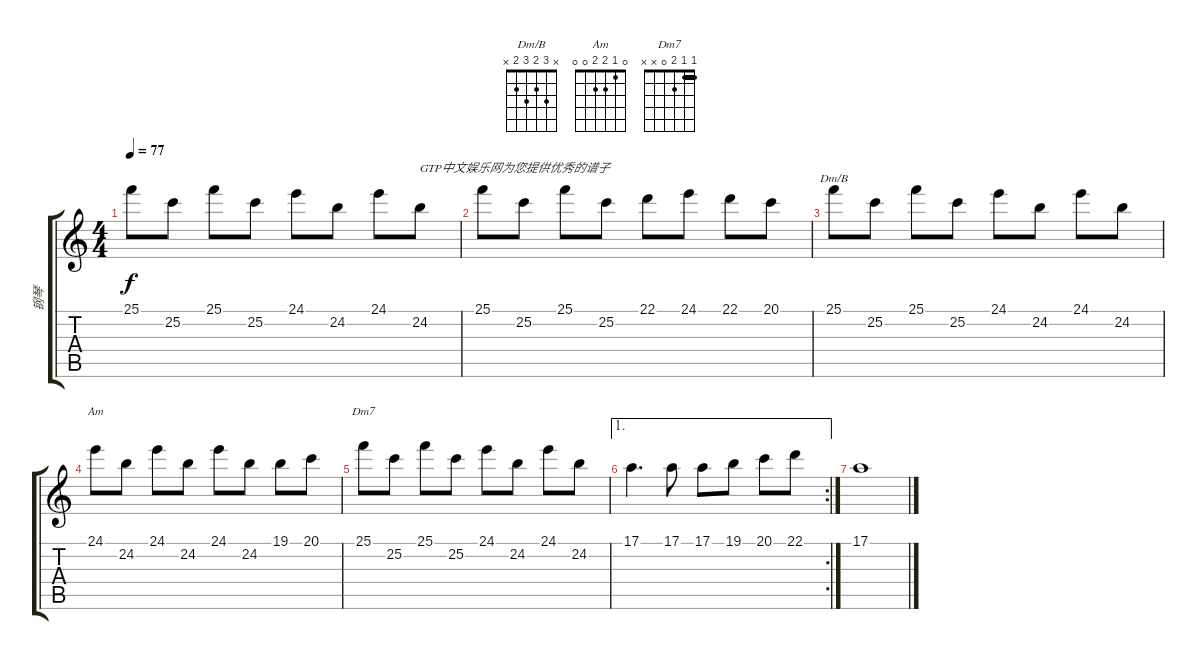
\track ("钢琴" "钢琴") {instrument acousticgrandpiano}
\staff {score tabs}
\tuning (E4 B3 G3 D3 A2 E2) {hide}
\chord ("Dm/B" x 3 2 3 2 x)
\chord ("Am" 0 1 2 2 0 0)
\chord ("Dm7" 1 1 2 0 x x) {barre 1}
\ts (4 4)
\tempo 77
\clef g2
\ks c
25.1.8{dy f} 25.2.8 25.1.8 25.2.8 24.1.8 24.2.8 24.1.8 24.2.8{txt "GTP中文娱乐网为您提供优秀的谱子"} |
25.1.8 25.2.8 25.1.8 25.2.8 22.1.8 24.1.8 22.1.8 20.1.8 |
25.1.8{ch "Dm/B"} 25.2.8 25.1.8 25.2.8 24.1.8 24.2.8 24.1.8 24.2.8 |
24.1.8{ch "Am"} 24.2.8 24.1.8 24.2.8 24.1.8 24.2.8 19.1.8 20.1.8 |
25.1.8{ch "Dm7"} 25.2.8 25.1.8 25.2.8 24.1.8 24.2.8 24.1.8 24.2.8 |
\ae 1
\rc 2
17.1.4{d} 17.1.8 17.1.8 19.1.8 20.1.8 22.1.8 |
17.1.1
